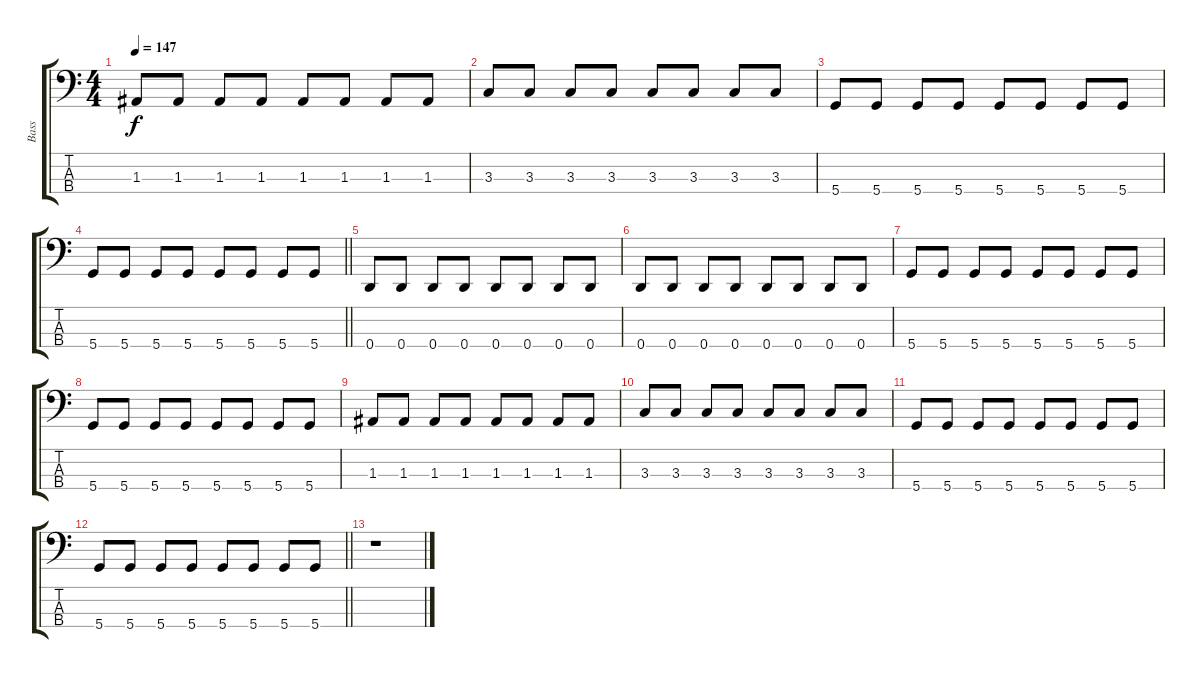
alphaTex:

\track ("Bass" "Bass") {instrument electricbassfinger}
\staff {score tabs}
\tuning (G2 D2 A1 D1) {hide}
\ts (4 4)
\tempo 147
\clef f4
\ks c
1.3.8{dy f} 1.3.8 1.3.8 1.3.8 1.3.8 1.3.8 1.3.8 1.3.8 |
3.3.8 3.3.8 3.3.8 3.3.8 3.3.8 3.3.8 3.3.8 3.3.8 |
5.4.8 5.4.8 5.4.8 5.4.8 5.4.8 5.4.8 5.4.8 5.4.8 |
\barLineRight lightlight
5.4.8 5.4.8 5.4.8 5.4.8 5.4.8 5.4.8 5.4.8 5.4.8 |
\section ("" "")
0.4.8 0.4.8 0.4.8 0.4.8 0.4.8 0.4.8 0.4.8 0.4.8 |
0.4.8 0.4.8 0.4.8 0.4.8 0.4.8 0.4.8 0.4.8 0.4.8 |
5.4.8 5.4.8 5.4.8 5.4.8 5.4.8 5.4.8 5.4.8 5.4.8 |
5.4.8 5.4.8 5.4.8 5.4.8 5.4.8 5.4.8 5.4.8 5.4.8 |
1.3.8 1.3.8 1.3.8 1.3.8 1.3.8 1.3.8 1.3.8 1.3.8 |
3.3.8 3.3.8{txt ""} 3.3.8 3.3.8 3.3.8 3.3.8 3.3.8 3.3.8 |
5.4.8 5.4.8 5.4.8 5.4.8 5.4.8 5.4.8 5.4.8 5.4.8 |
\barLineRight lightlight
5.4.8 5.4.8 5.4.8 5.4.8 5.4.8 5.4.8 5.4.8 5.4.8 |
r.1
